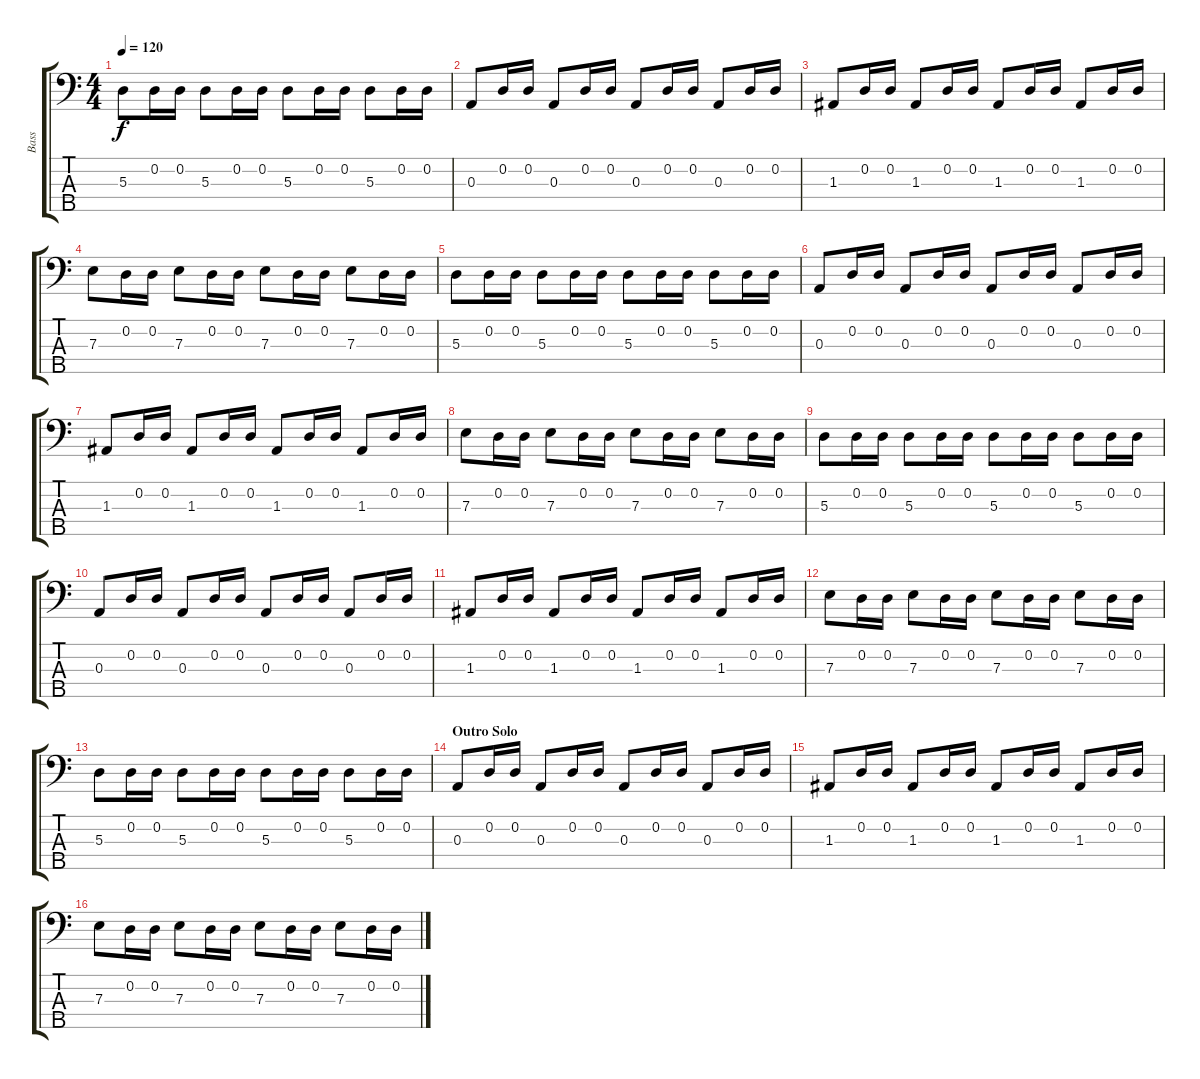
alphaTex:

\track ("Bass" "Bass") {instrument electricbassfinger}
\staff {score tabs}
\tuning (G2 D2 A1 E1 B0) {hide}
\ts (4 4)
\tempo 120
\clef f4
\ks c
5.3.8{dy f} 0.2.16 0.2.16 5.3.8 0.2.16 0.2.16 5.3.8 0.2.16 0.2.16 5.3.8 0.2.16 0.2.16 |
0.3.8 0.2.16 0.2.16 0.3.8 0.2.16 0.2.16 0.3.8 0.2.16 0.2.16 0.3.8 0.2.16 0.2.16 |
1.3.8 0.2.16 0.2.16 1.3.8 0.2.16 0.2.16 1.3.8 0.2.16 0.2.16 1.3.8 0.2.16 0.2.16 |
7.3.8 0.2.16 0.2.16 7.3.8 0.2.16 0.2.16 7.3.8 0.2.16 0.2.16 7.3.8 0.2.16 0.2.16 |
5.3.8 0.2.16 0.2.16 5.3.8 0.2.16 0.2.16 5.3.8 0.2.16 0.2.16 5.3.8 0.2.16 0.2.16 |
0.3.8 0.2.16 0.2.16 0.3.8 0.2.16 0.2.16 0.3.8 0.2.16 0.2.16 0.3.8 0.2.16 0.2.16 |
1.3.8 0.2.16 0.2.16 1.3.8 0.2.16 0.2.16 1.3.8 0.2.16 0.2.16 1.3.8 0.2.16 0.2.16 |
7.3.8 0.2.16 0.2.16 7.3.8 0.2.16 0.2.16 7.3.8 0.2.16 0.2.16 7.3.8 0.2.16 0.2.16 |
5.3.8 0.2.16 0.2.16 5.3.8 0.2.16 0.2.16 5.3.8 0.2.16 0.2.16 5.3.8 0.2.16 0.2.16 |
0.3.8 0.2.16 0.2.16 0.3.8 0.2.16 0.2.16 0.3.8 0.2.16 0.2.16 0.3.8 0.2.16 0.2.16 |
1.3.8 0.2.16 0.2.16 1.3.8 0.2.16 0.2.16 1.3.8 0.2.16 0.2.16 1.3.8 0.2.16 0.2.16 |
7.3.8 0.2.16 0.2.16 7.3.8 0.2.16 0.2.16 7.3.8 0.2.16 0.2.16 7.3.8 0.2.16 0.2.16 |
5.3.8 0.2.16 0.2.16 5.3.8 0.2.16 0.2.16 5.3.8 0.2.16 0.2.16 5.3.8 0.2.16 0.2.16 |
\section ("" "Outro Solo")
0.3.8 0.2.16 0.2.16 0.3.8 0.2.16 0.2.16 0.3.8 0.2.16 0.2.16 0.3.8 0.2.16 0.2.16 |
1.3.8 0.2.16 0.2.16 1.3.8 0.2.16 0.2.16 1.3.8 0.2.16 0.2.16 1.3.8 0.2.16 0.2.16 |
7.3.8 0.2.16 0.2.16 7.3.8 0.2.16 0.2.16 7.3.8 0.2.16 0.2.16 7.3.8 0.2.16 0.2.16
